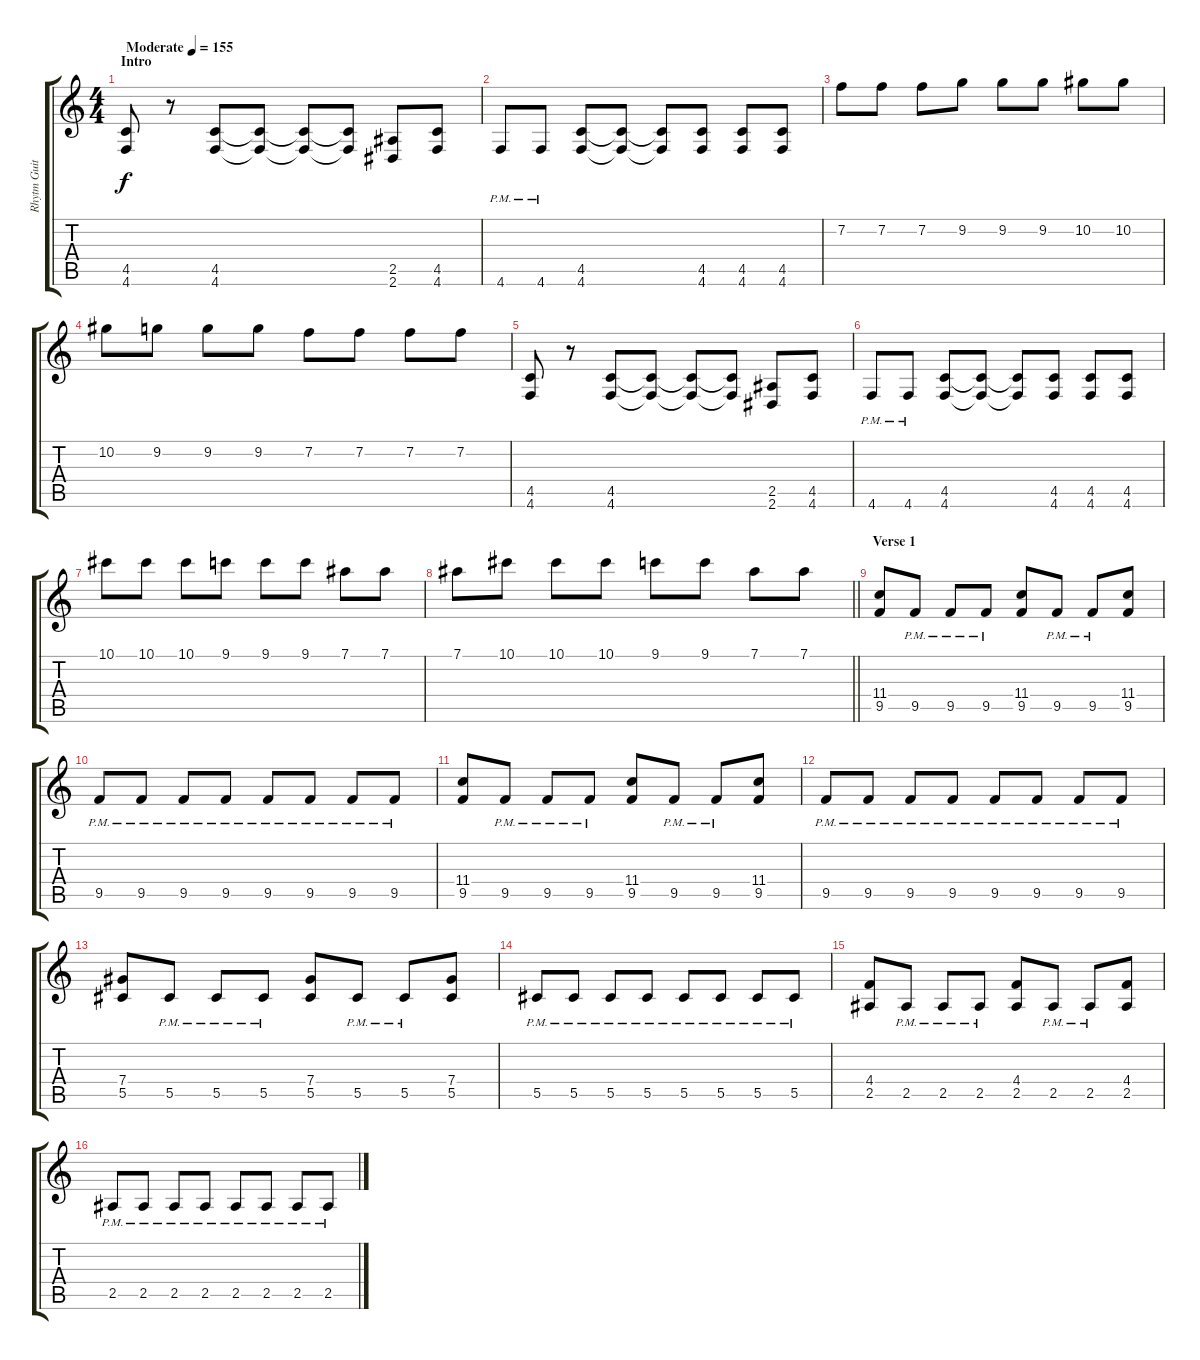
\track ("Rhytm Guitar [R]" "Rhytm Guit") {instrument distortionguitar}
\staff {score tabs}
\tuning (Eb4 Bb3 Gb3 Db3 Ab2 Db2) {hide}
\ts (4 4)
\section ("" "Intro")
\tempo (155 "Moderate")
\clef g2
\ks c
(4.5 4.6).8{dy f instrument distortionguitar} r.8 (4.5 4.6).8 (4.5{t} 4.6{t}).8 (4.5{t} 4.6{t}).8 (4.5{t} 4.6{t}).8 (2.5 2.6).8 (4.5 4.6).8 |
4.6{pm}.8 4.6{pm}.8 (4.5 4.6).8 (4.5{t} 4.6{t}).8 (4.5{t} 4.6{t}).8 (4.5 4.6).8 (4.5 4.6).8 (4.5 4.6).8 |
7.2.8 7.2.8 7.2.8 9.2.8 9.2.8 9.2.8 10.2.8 10.2.8 |
10.2.8 9.2.8 9.2.8 9.2.8 7.2.8 7.2.8 7.2.8 7.2.8 |
(4.5 4.6).8 r.8 (4.5 4.6).8 (4.5{t} 4.6{t}).8 (4.5{t} 4.6{t}).8 (4.5{t} 4.6{t}).8 (2.5 2.6).8 (4.5 4.6).8 |
4.6{pm}.8 4.6{pm}.8 (4.5 4.6).8 (4.5{t} 4.6{t}).8 (4.5{t} 4.6{t}).8 (4.5 4.6).8 (4.5 4.6).8 (4.5 4.6).8 |
10.1.8 10.1.8 10.1.8 9.1.8 9.1.8 9.1.8 7.1.8 7.1.8 |
\barLineRight lightlight
7.1.8 10.1.8 10.1.8 10.1.8 9.1.8 9.1.8 7.1.8 7.1.8 |
\section ("" "Verse 1")
(11.4 9.5).8{volume 10} 9.5{pm}.8 9.5{pm}.8 9.5{pm}.8 (11.4 9.5).8 9.5{pm}.8 9.5{pm}.8 (11.4 9.5).8 |
9.5{pm}.8 9.5{pm}.8 9.5{pm}.8 9.5{pm}.8 9.5{pm}.8 9.5{pm}.8 9.5{pm}.8 9.5{pm}.8 |
(11.4 9.5).8 9.5{pm}.8 9.5{pm}.8 9.5{pm}.8 (11.4 9.5).8 9.5{pm}.8 9.5{pm}.8 (11.4 9.5).8 |
9.5{pm}.8 9.5{pm}.8 9.5{pm}.8 9.5{pm}.8 9.5{pm}.8 9.5{pm}.8 9.5{pm}.8 9.5{pm}.8 |
(7.4 5.5).8 5.5{pm}.8 5.5{pm}.8 5.5{pm}.8 (7.4 5.5).8 5.5{pm}.8 5.5{pm}.8 (7.4 5.5).8 |
5.5{pm}.8 5.5{pm}.8 5.5{pm}.8 5.5{pm}.8 5.5{pm}.8 5.5{pm}.8 5.5{pm}.8 5.5{pm}.8 |
(4.4 2.5).8 2.5{pm}.8 2.5{pm}.8 2.5{pm}.8 (4.4 2.5).8 2.5{pm}.8 2.5{pm}.8 (4.4 2.5).8 |
2.5{pm}.8 2.5{pm}.8 2.5{pm}.8 2.5{pm}.8 2.5{pm}.8 2.5{pm}.8 2.5{pm}.8 2.5{pm}.8
